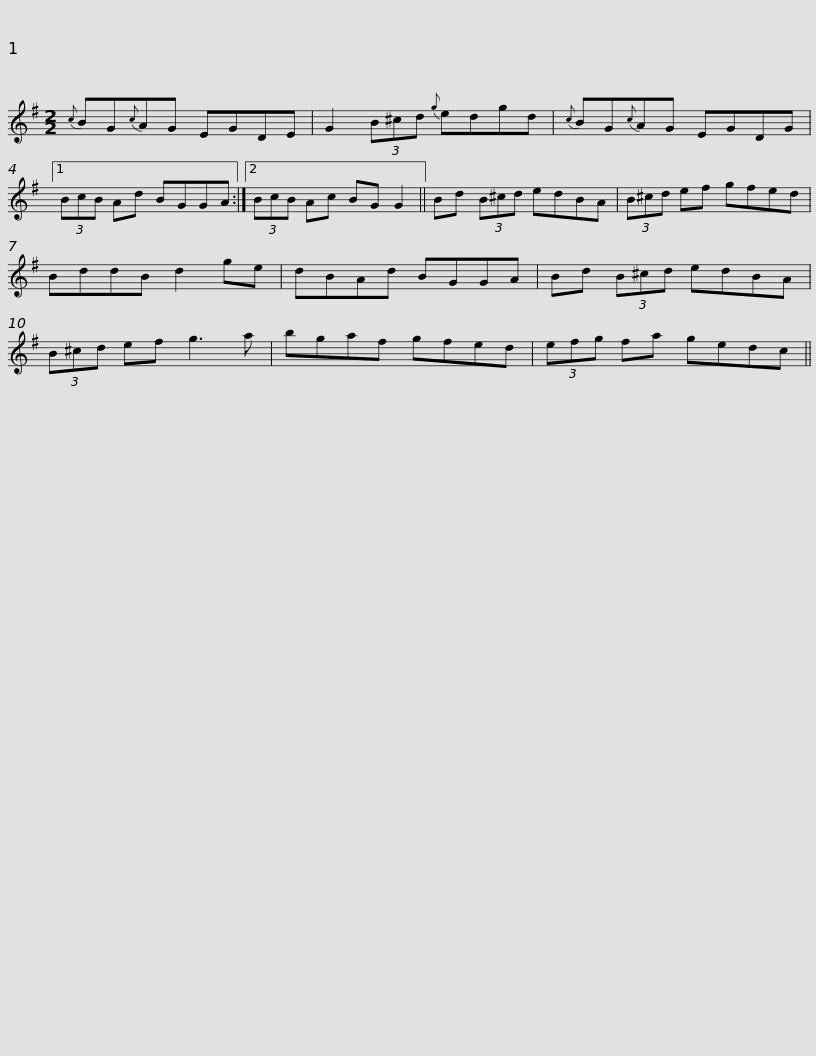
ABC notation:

X:1
L:1/8
M:2/2
I:linebreak $
K:G
V:1 treble
V:1
{c} BG{c}AG EGDE | G2 (3B^cd{g} edgd |{c} BG{c}AG EGDG |1 (3BcB Ad BGGA :|2$ (3BcB Ac BG G2 || %5
 Bd (3B^cd edBA | (3B^cd ef gfed | BddB d2 ge | dBAd BGGA |$ Bd (3B^cd edBA | %10
 (3B^cd ef g3 a | bgaf gfed | (3efg fa gedc || %13
